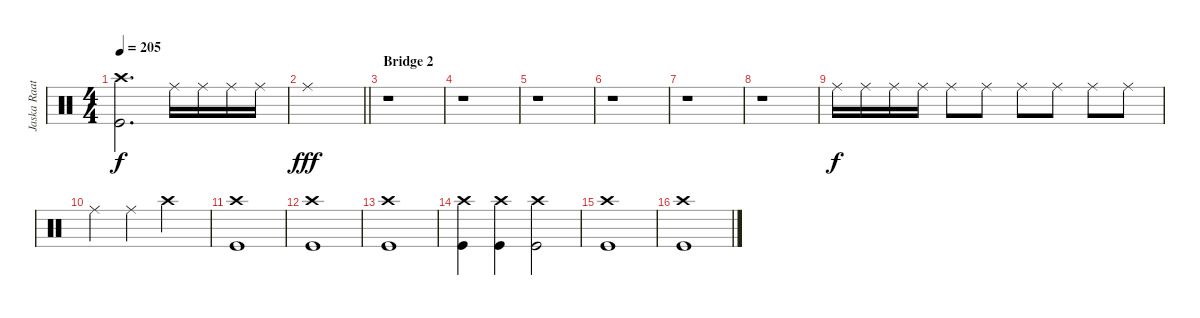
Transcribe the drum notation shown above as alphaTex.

\track ("Jaska Raatikainen" "Jaska Raat") {instrument percussion}
\staff {score}
\articulation defaults
\ts (4 4)
\tempo 205
\clef neutral
\ks c
("Crash high (hit)" "Kick (hit)").2{d dy f} "Ride (middle)".16 "Ride (middle)".16 "Ride (middle)".16 "Ride (middle)".16 |
\barLineRight lightlight "Ride (middle)".1{dy fff}
|
\section ("" "Bridge 2")
r.1 |
r.1 |
r.1 |
r.1 |
r.1 |
r.1 |
"Ride (middle)".16{dy f} "Ride (middle)".16 "Ride (middle)".16 "Ride (middle)".16 "Ride (middle)".8 "Ride (middle)".8 "Ride (middle)".8 "Ride (middle)".8 "Ride (middle)".8 "Ride (middle)".8 |
"Ride (middle)".4 "Ride (middle)".4 "Crash high (hit)".2 |
("Crash high (hit)" "Kick (hit)").1 |
("Crash high (hit)" "Kick (hit)").1 |
("Crash high (hit)" "Kick (hit)").1 |
("Crash high (hit)" "Kick (hit)").4 ("Crash high (hit)" "Kick (hit)").4 ("Crash high (hit)" "Kick (hit)").2 |
("Crash high (hit)" "Kick (hit)").1 |
("Crash high (hit)" "Kick (hit)").1
